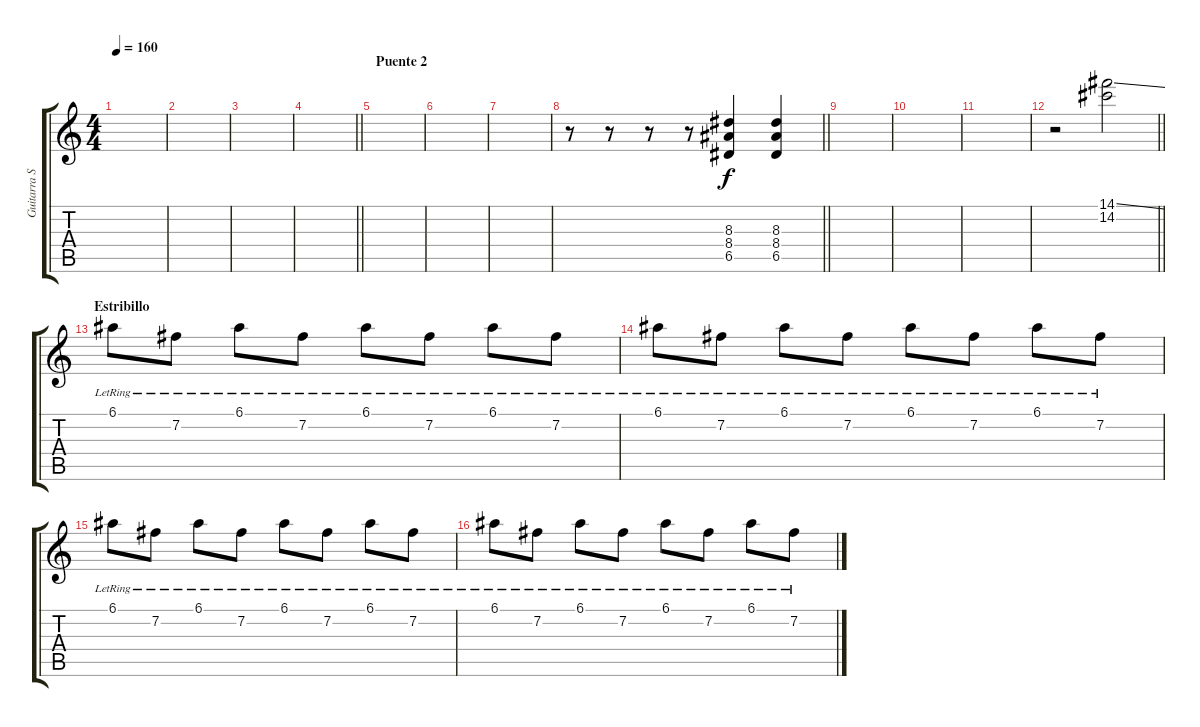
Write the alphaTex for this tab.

\track ("Guitarra Solista" "Guitarra S") {instrument distortionguitar}
\staff {score tabs}
\tuning (E4 B3 G3 D3 A2 E2) {hide}
\ts (4 4)
\tempo 160
\clef g2
\ks c
|
|
|
\barLineRight lightlight
|
\section ("" "Puente 2")
|
|
|
\barLineRight lightlight
r.8 r.8 r.8 r.8 (8.3 8.4 6.5).4 (8.3 8.4 6.5).4 |
|
|
|
\barLineRight lightlight
r.2 (14.1{ss} 14.2).2 |
\section ("" "Estribillo")
6.1{lr}.8 7.2{lr}.8 6.1{lr}.8 7.2{lr}.8 6.1{lr}.8 7.2{lr}.8 6.1{lr}.8 7.2{lr}.8 |
6.1{lr}.8 7.2{lr}.8 6.1{lr}.8 7.2{lr}.8 6.1{lr}.8 7.2{lr}.8 6.1{lr}.8 7.2{lr}.8 |
6.1{lr}.8 7.2{lr}.8 6.1{lr}.8 7.2{lr}.8 6.1{lr}.8 7.2{lr}.8 6.1{lr}.8 7.2{lr}.8 |
6.1{lr}.8 7.2{lr}.8 6.1{lr}.8 7.2{lr}.8 6.1{lr}.8 7.2{lr}.8 6.1{lr}.8 7.2{lr}.8
